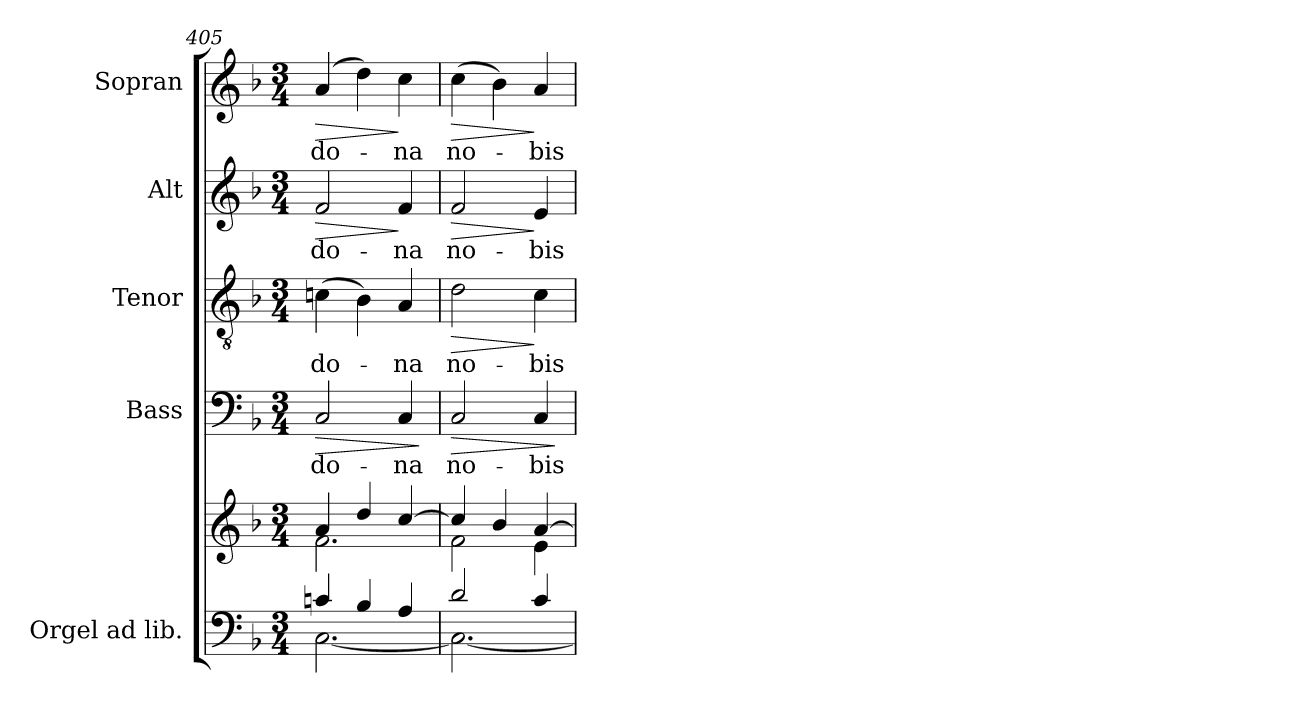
**kern	**kern	**kern	**text	**dynam	**kern	**text	**dynam	**kern	**text	**dynam	**kern	**text	**dynam
*part5	*part5	*part4	*part4	*part4	*part3	*part3	*part3	*part2	*part2	*part2	*part1	*part1	*part1
*staff6	*staff5	*staff4	*staff4	*staff4	*staff3	*staff3	*staff3	*staff2	*staff2	*staff2	*staff1	*staff1	*staff1
*I"Orgel ad lib.	*	*I"Bass	*	*	*I"Tenor	*	*	*I"Alt	*	*	*I"Sopran	*	*
*	*	*I'B.	*	*	*I'T.	*	*	*I'A.	*	*	*I'S.	*	*
*clefF4	*clefG2	*clefF4	*	*	*clefGv2	*	*	*clefG2	*	*	*clefG2	*	*
*k[b-]	*k[b-]	*k[b-]	*	*	*k[b-]	*	*	*k[b-]	*	*	*k[b-]	*	*
*F:	*F:	*F:	*	*	*F:	*	*	*F:	*	*	*F:	*	*
*M3/4	*M3/4	*M3/4	*	*	*M3/4	*	*	*M3/4	*	*	*M3/4	*	*
=405	=405	=405	=405	=405	=405	=405	=405	=405	=405	=405	=405	=405	=405
*^	*^	*	*	*	*	*	*	*	*	*	*	*	*
!	!	!	!	!	!LO:LY:b	!LO:HP:b	!	!LO:LY:b	!	!	!LO:LY:b	!LO:HP:b	!	!LO:LY:b	!LO:HP:b
4cn/	[<2.C\	4a/	2.f\	2C/	do-	>	(>4cn\	do-	.	2f/	do-	>	(4a/	do-	>
4B-/	.	4dd/	.	.	.	.	4B-\)	.	.	.	.	.	4dd\)	.	.
!	!	!	!	!	!LO:LY:b	!	!	!LO:LY:b	!	!	!LO:LY:b	!	!	!LO:LY:b	!
4A/	.	[>4cc/	.	4C/	-na	.	4A/	-na	.	4f/	-na	]	4cc\	-na	]
*v	*v	*	*	*	*	*	*	*	*	*	*	*	*	*	*
*	*v	*v	*	*	*	*	*	*	*	*	*	*	*	*
.	.	.	.	]	.	.	.	.	.	.	.	.	.
!!LO:PB:g=z
=406	=406	=406	=406	=406	=406	=406	=406	=406	=406	=406	=406	=406	=406
*^	*^	*	*	*	*	*	*	*	*	*	*	*	*
!	!	!	!	!	!LO:LY:b	!LO:HP:b	!	!LO:LY:b	!LO:HP:b	!	!LO:LY:b	!LO:HP:b	!	!LO:LY:b	!LO:HP:b
2d/	2.C\_	4cc/]	2f\	2C/	no-	>	2d\	no-	>	2f/	no-	>	(>4cc\	no-	>
.	.	4b-/	.	.	.	.	.	.	.	.	.	.	4b-\)	.	.
!	!	!	!	!	!LO:LY:b	!	!	!LO:LY:b	!	!	!LO:LY:b	!	!	!LO:LY:b	!
4c/	.	[>4a/	4e\	4C/	-bis	.	4c\	-bis	]	4e/	-bis	]	4a/	-bis	]
*v	*v	*	*	*	*	*	*	*	*	*	*	*	*	*	*
*	*v	*v	*	*	*	*	*	*	*	*	*	*	*	*
.	.	.	.	]	.	.	.	.	.	.	.	.	.
=	=	=	=	=	=	=	=	=	=	=	=	=	=
*-	*-	*-	*-	*-	*-	*-	*-	*-	*-	*-	*-	*-	*-
